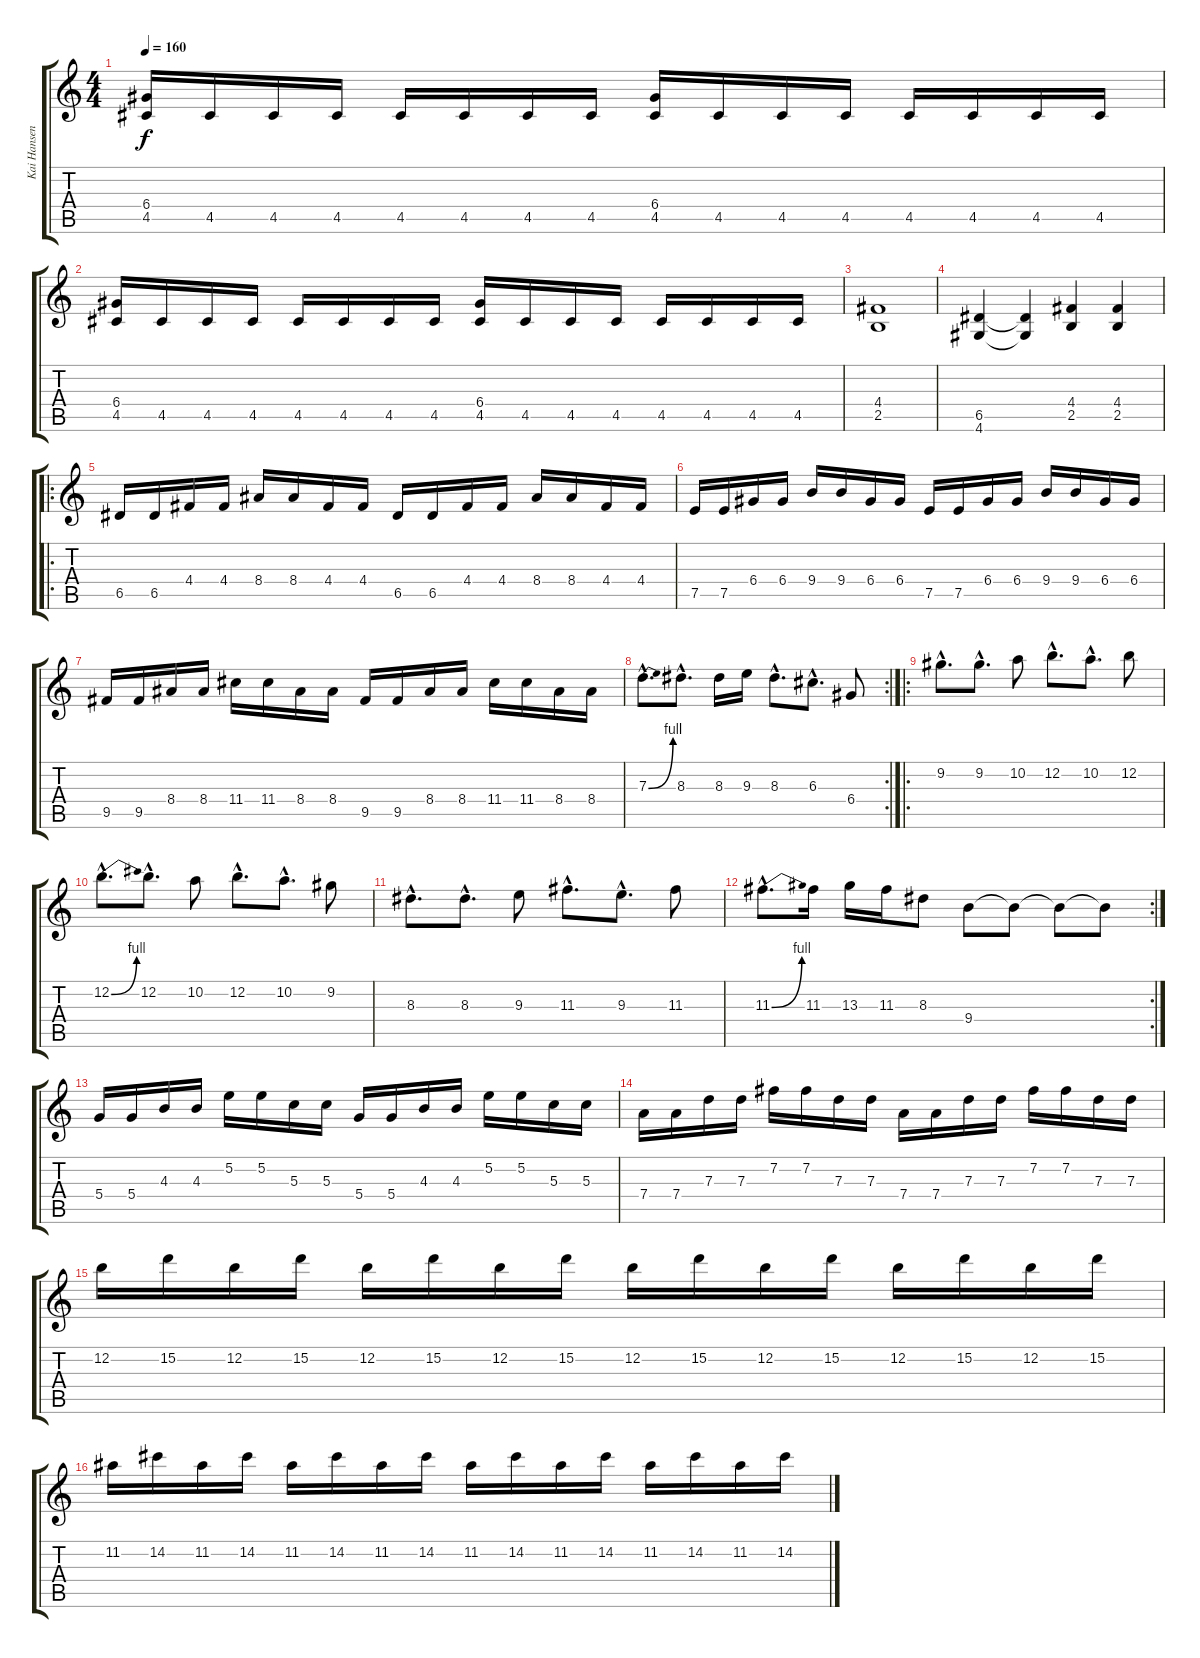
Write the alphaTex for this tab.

\track ("Kai Hansen" "Kai Hansen") {instrument distortionguitar}
\staff {score tabs}
\tuning (E4 B3 G3 D3 A2 E2) {hide}
\ts (4 4)
\tempo 160
\clef g2
\ks c
(6.4 4.5).16{dy f} 4.5.16 4.5.16 4.5.16 4.5.16 4.5.16 4.5.16 4.5.16 (6.4 4.5).16 4.5.16 4.5.16 4.5.16 4.5.16 4.5.16 4.5.16 4.5.16 |
(6.4 4.5).16 4.5.16 4.5.16 4.5.16 4.5.16 4.5.16 4.5.16 4.5.16 (6.4 4.5).16 4.5.16 4.5.16 4.5.16 4.5.16 4.5.16 4.5.16 4.5.16 |
(4.4 2.5).1 |
(6.5 4.6).4 (6.5{t} 4.6{t}).4 (4.4 2.5).4 (4.4 2.5).4 |
\ro
6.5.16 6.5.16 4.4.16 4.4.16 8.4.16 8.4.16 4.4.16 4.4.16 6.5.16 6.5.16 4.4.16 4.4.16 8.4.16 8.4.16 4.4.16 4.4.16 |
7.5.16 7.5.16 6.4.16 6.4.16 9.4.16 9.4.16 6.4.16 6.4.16 7.5.16 7.5.16 6.4.16 6.4.16 9.4.16 9.4.16 6.4.16 6.4.16 |
9.5.16 9.5.16 8.4.16 8.4.16 11.4.16 11.4.16 8.4.16 8.4.16 9.5.16 9.5.16 8.4.16 8.4.16 11.4.16 11.4.16 8.4.16 8.4.16 |
\rc 2
7.3{be (bend 0 0 60 4) hac}.8{d} 8.3{hac}.8{d} 8.3.16 9.3.16 8.3{hac}.8{d} 6.3{hac}.8{d} 6.4.8 |
\ro
9.2{hac}.8{d} 9.2{hac}.8{d} 10.2.8 12.2{hac}.8{d} 10.2{hac}.8{d} 12.2.8 |
12.2{be (bend 0 0 60 4) hac}.8{d} 12.2{hac}.8{d} 10.2.8 12.2{hac}.8{d} 10.2{hac}.8{d} 9.2.8 |
8.3{hac}.8{d} 8.3{hac}.8{d} 9.3.8 11.3{hac}.8{d} 9.3{hac}.8{d} 11.3.8 |
\rc 2
11.3{be (bend 0 0 60 4) hac}.8{d} 11.3.16 13.3.16 11.3.16 8.3.8 9.4.8 9.4{t}.8 9.4{t}.8 9.4{t}.8 |
5.4.16 5.4.16 4.3.16 4.3.16 5.2.16 5.2.16 5.3.16 5.3.16 5.4.16 5.4.16 4.3.16 4.3.16 5.2.16 5.2.16 5.3.16 5.3.16 |
7.4.16 7.4.16 7.3.16 7.3.16 7.2.16 7.2.16 7.3.16 7.3.16 7.4.16 7.4.16 7.3.16 7.3.16 7.2.16 7.2.16 7.3.16 7.3.16 |
12.2.16 15.2.16 12.2.16 15.2.16 12.2.16 15.2.16 12.2.16 15.2.16 12.2.16 15.2.16 12.2.16 15.2.16 12.2.16 15.2.16 12.2.16 15.2.16 |
11.2.16 14.2.16 11.2.16 14.2.16 11.2.16 14.2.16 11.2.16 14.2.16 11.2.16 14.2.16 11.2.16 14.2.16 11.2.16 14.2.16 11.2.16 14.2.16
